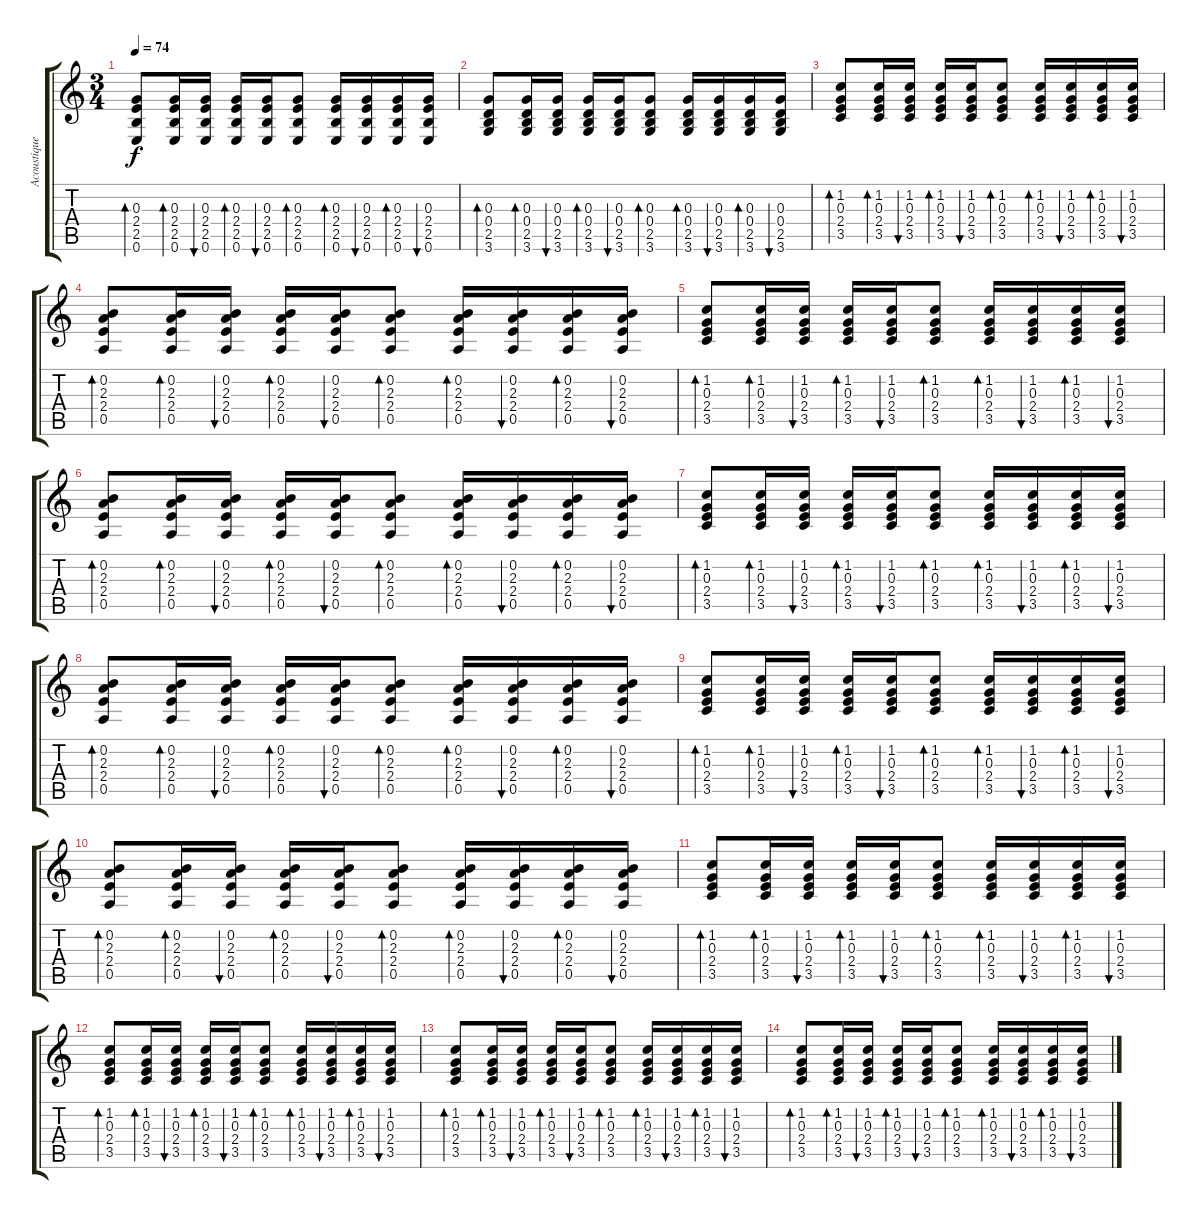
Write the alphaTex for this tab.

\track ("Acoustique" "Acoustique") {instrument acousticguitarsteel}
\staff {score tabs}
\tuning (E4 B3 G3 D3 A2 E2) {hide}
\ts (3 4)
\tempo 74
\clef g2
\ks c
(0.3 2.4 2.5 0.6).8{bd 60 dy f volume 12 instrument acousticguitarsteel} (0.3 2.4 2.5 0.6).16{bd 60} (0.3 2.4 2.5 0.6).16{bu 120} (0.3 2.4 2.5 0.6).16{bd 120} (0.3 2.4 2.5 0.6).16{bu 120} (0.3 2.4 2.5 0.6).8{bd 120} (0.3 2.4 2.5 0.6).16{bd 120} (0.3 2.4 2.5 0.6).16{bu 120} (0.3 2.4 2.5 0.6).16{bd 120} (0.3 2.4 2.5 0.6).16{bu 120} |
(0.3 0.4 2.5 3.6).8{bd 60 instrument acousticguitarsteel} (0.3 0.4 2.5 3.6).16{bd 60} (0.3 0.4 2.5 3.6).16{bu 120} (0.3 0.4 2.5 3.6).16{bd 120} (0.3 0.4 2.5 3.6).16{bu 120} (0.3 0.4 2.5 3.6).8{bd 120} (0.3 0.4 2.5 3.6).16{bd 120} (0.3 0.4 2.5 3.6).16{bu 120} (0.3 0.4 2.5 3.6).16{bd 120} (0.3 0.4 2.5 3.6).16{bu 120} |
(1.2 0.3 2.4 3.5).8{bd 60 instrument acousticguitarsteel} (1.2 0.3 2.4 3.5).16{bd 60} (1.2 0.3 2.4 3.5).16{bu 120} (1.2 0.3 2.4 3.5).16{bd 120} (1.2 0.3 2.4 3.5).16{bu 120} (1.2 0.3 2.4 3.5).8{bd 120} (1.2 0.3 2.4 3.5).16{bd 120} (1.2 0.3 2.4 3.5).16{bu 120} (1.2 0.3 2.4 3.5).16{bd 120} (1.2 0.3 2.4 3.5).16{bu 120} |
(0.2 2.3 2.4 0.5).8{bd 60} (0.2 2.3 2.4 0.5).16{bd 60} (0.2 2.3 2.4 0.5).16{bu 120} (0.2 2.3 2.4 0.5).16{bd 120} (0.2 2.3 2.4 0.5).16{bu 120} (0.2 2.3 2.4 0.5).8{bd 120} (0.2 2.3 2.4 0.5).16{bd 120} (0.2 2.3 2.4 0.5).16{bu 120} (0.2 2.3 2.4 0.5).16{bd 120} (0.2 2.3 2.4 0.5).16{bu 120} |
(1.2 0.3 2.4 3.5).8{bd 60} (1.2 0.3 2.4 3.5).16{bd 60} (1.2 0.3 2.4 3.5).16{bu 120} (1.2 0.3 2.4 3.5).16{bd 120} (1.2 0.3 2.4 3.5).16{bu 120} (1.2 0.3 2.4 3.5).8{bd 120} (1.2 0.3 2.4 3.5).16{bd 120} (1.2 0.3 2.4 3.5).16{bu 120} (1.2 0.3 2.4 3.5).16{bd 120} (1.2 0.3 2.4 3.5).16{bu 120} |
(0.2 2.3 2.4 0.5).8{bd 60} (0.2 2.3 2.4 0.5).16{bd 60} (0.2 2.3 2.4 0.5).16{bu 120} (0.2 2.3 2.4 0.5).16{bd 120} (0.2 2.3 2.4 0.5).16{bu 120} (0.2 2.3 2.4 0.5).8{bd 120} (0.2 2.3 2.4 0.5).16{bd 120} (0.2 2.3 2.4 0.5).16{bu 120} (0.2 2.3 2.4 0.5).16{bd 120} (0.2 2.3 2.4 0.5).16{bu 120} |
(1.2 0.3 2.4 3.5).8{bd 60} (1.2 0.3 2.4 3.5).16{bd 60} (1.2 0.3 2.4 3.5).16{bu 120} (1.2 0.3 2.4 3.5).16{bd 120} (1.2 0.3 2.4 3.5).16{bu 120} (1.2 0.3 2.4 3.5).8{bd 120} (1.2 0.3 2.4 3.5).16{bd 120} (1.2 0.3 2.4 3.5).16{bu 120} (1.2 0.3 2.4 3.5).16{bd 120} (1.2 0.3 2.4 3.5).16{bu 120} |
(0.2 2.3 2.4 0.5).8{bd 60} (0.2 2.3 2.4 0.5).16{bd 60} (0.2 2.3 2.4 0.5).16{bu 120} (0.2 2.3 2.4 0.5).16{bd 120} (0.2 2.3 2.4 0.5).16{bu 120} (0.2 2.3 2.4 0.5).8{bd 120} (0.2 2.3 2.4 0.5).16{bd 120} (0.2 2.3 2.4 0.5).16{bu 120} (0.2 2.3 2.4 0.5).16{bd 120} (0.2 2.3 2.4 0.5).16{bu 120} |
(1.2 0.3 2.4 3.5).8{bd 60} (1.2 0.3 2.4 3.5).16{bd 60} (1.2 0.3 2.4 3.5).16{bu 120} (1.2 0.3 2.4 3.5).16{bd 120} (1.2 0.3 2.4 3.5).16{bu 120} (1.2 0.3 2.4 3.5).8{bd 120} (1.2 0.3 2.4 3.5).16{bd 120} (1.2 0.3 2.4 3.5).16{bu 120} (1.2 0.3 2.4 3.5).16{bd 120} (1.2 0.3 2.4 3.5).16{bu 120} |
(0.2 2.3 2.4 0.5).8{bd 60} (0.2 2.3 2.4 0.5).16{bd 60} (0.2 2.3 2.4 0.5).16{bu 120} (0.2 2.3 2.4 0.5).16{bd 120} (0.2 2.3 2.4 0.5).16{bu 120} (0.2 2.3 2.4 0.5).8{bd 120} (0.2 2.3 2.4 0.5).16{bd 120} (0.2 2.3 2.4 0.5).16{bu 120} (0.2 2.3 2.4 0.5).16{bd 120} (0.2 2.3 2.4 0.5).16{bu 120} |
(1.2 0.3 2.4 3.5).8{bd 60} (1.2 0.3 2.4 3.5).16{bd 60} (1.2 0.3 2.4 3.5).16{bu 120} (1.2 0.3 2.4 3.5).16{bd 120} (1.2 0.3 2.4 3.5).16{bu 120} (1.2 0.3 2.4 3.5).8{bd 120} (1.2 0.3 2.4 3.5).16{bd 120} (1.2 0.3 2.4 3.5).16{bu 120} (1.2 0.3 2.4 3.5).16{bd 120} (1.2 0.3 2.4 3.5).16{bu 120} |
(1.2 0.3 2.4 3.5).8{bd 60} (1.2 0.3 2.4 3.5).16{bd 60} (1.2 0.3 2.4 3.5).16{bu 120} (1.2 0.3 2.4 3.5).16{bd 120} (1.2 0.3 2.4 3.5).16{bu 120} (1.2 0.3 2.4 3.5).8{bd 120} (1.2 0.3 2.4 3.5).16{bd 120} (1.2 0.3 2.4 3.5).16{bu 120} (1.2 0.3 2.4 3.5).16{bd 120} (1.2 0.3 2.4 3.5).16{bu 120} |
(1.2 0.3 2.4 3.5).8{bd 60} (1.2 0.3 2.4 3.5).16{bd 60} (1.2 0.3 2.4 3.5).16{bu 120} (1.2 0.3 2.4 3.5).16{bd 120} (1.2 0.3 2.4 3.5).16{bu 120} (1.2 0.3 2.4 3.5).8{bd 120} (1.2 0.3 2.4 3.5).16{bd 120} (1.2 0.3 2.4 3.5).16{bu 120} (1.2 0.3 2.4 3.5).16{bd 120} (1.2 0.3 2.4 3.5).16{bu 120} |
(1.2 0.3 2.4 3.5).8{bd 60} (1.2 0.3 2.4 3.5).16{bd 60} (1.2 0.3 2.4 3.5).16{bu 120} (1.2 0.3 2.4 3.5).16{bd 120} (1.2 0.3 2.4 3.5).16{bu 120} (1.2 0.3 2.4 3.5).8{bd 120} (1.2 0.3 2.4 3.5).16{bd 120} (1.2 0.3 2.4 3.5).16{bu 120} (1.2 0.3 2.4 3.5).16{bd 120} (1.2 0.3 2.4 3.5).16{bu 120}
